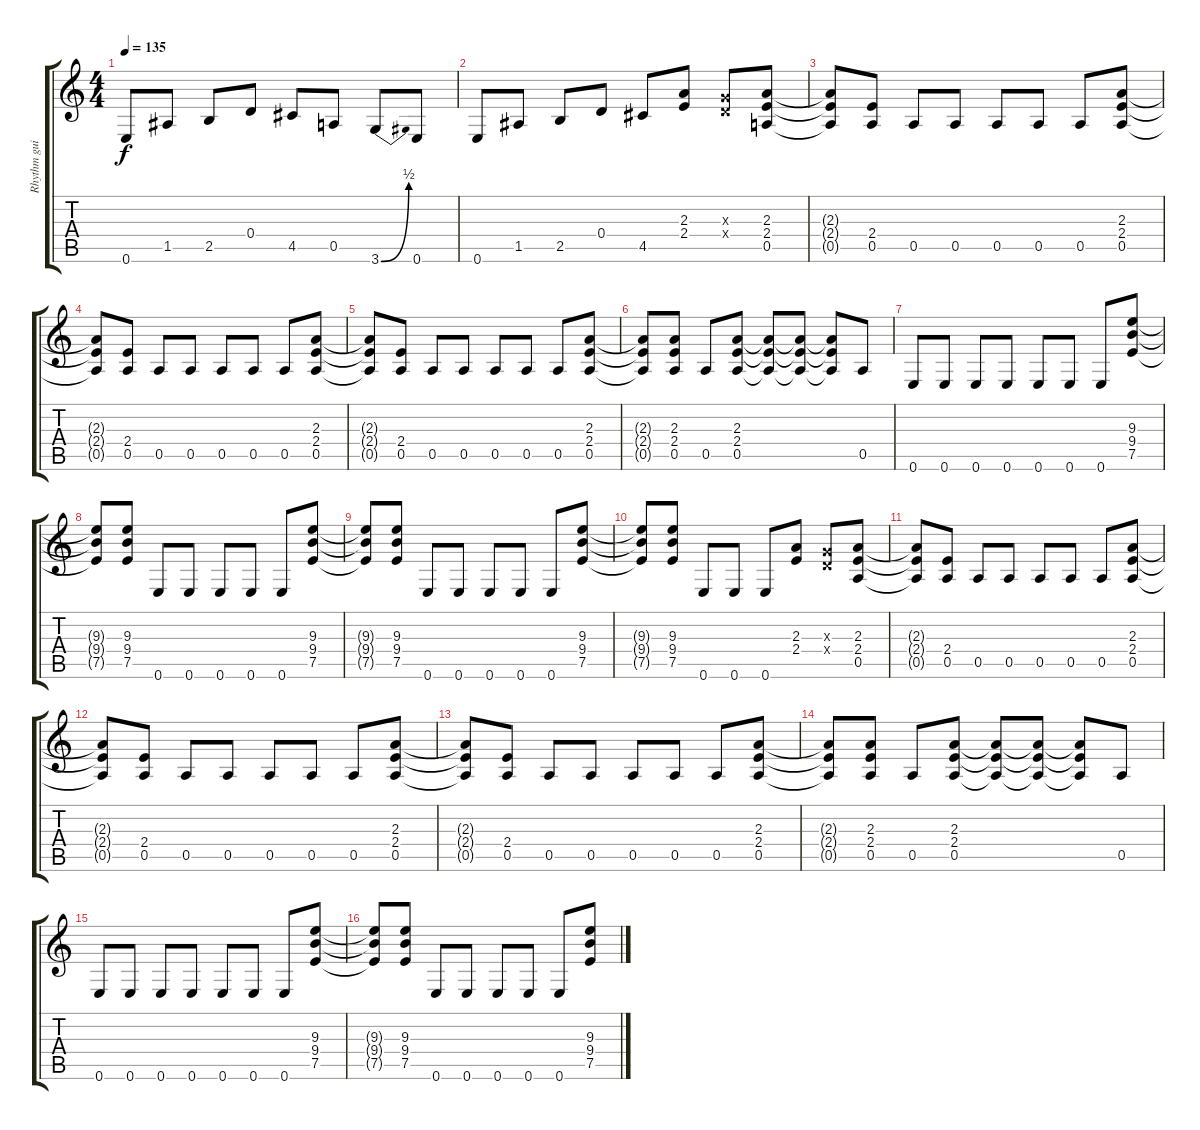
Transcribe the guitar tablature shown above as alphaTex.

\track ("Rhythm guitar 2" "Rhythm gui") {instrument overdrivenguitar}
\staff {score tabs}
\tuning (E4 B3 G3 D3 A2 E2) {hide}
\ts (4 4)
\tempo 135
\clef g2
\ks c
0.6.8{dy f} 1.5.8 2.5.8 0.4.8 4.5.8 0.5.8 3.6{be (bend 0 0 60 2)}.8 0.6.8 |
0.6.8 1.5.8 2.5.8 0.4.8 4.5.8 (2.3 2.4).8 (0.3{x} 0.4{x}).8 (2.3 2.4 0.5).8 |
(2.3{t} 2.4{t} 0.5{t}).8 (2.4 0.5).8 0.5.8 0.5.8 0.5.8 0.5.8 0.5.8 (2.3 2.4 0.5).8 |
(2.3{t} 2.4{t} 0.5{t}).8 (2.4 0.5).8 0.5.8 0.5.8 0.5.8 0.5.8 0.5.8 (2.3 2.4 0.5).8 |
(2.3{t} 2.4{t} 0.5{t}).8 (2.4 0.5).8 0.5.8 0.5.8 0.5.8 0.5.8 0.5.8 (2.3 2.4 0.5).8 |
(2.3{t} 2.4{t} 0.5{t}).8 (2.3 2.4 0.5).8 0.5.8 (2.3 2.4 0.5).8 (2.3{t} 2.4{t} 0.5{t}).8 (2.3{t} 2.4{t} 0.5{t}).8 (2.3{t} 2.4{t} 0.5{t}).8 0.5.8 |
0.6.8 0.6.8 0.6.8 0.6.8 0.6.8 0.6.8 0.6.8 (9.3 9.4 7.5).8 |
(9.3{t} 9.4{t} 7.5{t}).8 (9.3 9.4 7.5).8 0.6.8 0.6.8 0.6.8 0.6.8 0.6.8 (9.3 9.4 7.5).8 |
(9.3{t} 9.4{t} 7.5{t}).8 (9.3 9.4 7.5).8 0.6.8 0.6.8 0.6.8 0.6.8 0.6.8 (9.3 9.4 7.5).8 |
(9.3{t} 9.4{t} 7.5{t}).8 (9.3 9.4 7.5).8 0.6.8 0.6.8 0.6.8 (2.3 2.4).8 (0.3{x} 0.4{x}).8 (2.3 2.4 0.5).8 |
(2.3{t} 2.4{t} 0.5{t}).8 (2.4 0.5).8 0.5.8 0.5.8 0.5.8 0.5.8 0.5.8 (2.3 2.4 0.5).8 |
(2.3{t} 2.4{t} 0.5{t}).8 (2.4 0.5).8 0.5.8 0.5.8 0.5.8 0.5.8 0.5.8 (2.3 2.4 0.5).8 |
(2.3{t} 2.4{t} 0.5{t}).8 (2.4 0.5).8 0.5.8 0.5.8 0.5.8 0.5.8 0.5.8 (2.3 2.4 0.5).8 |
(2.3{t} 2.4{t} 0.5{t}).8 (2.3 2.4 0.5).8 0.5.8 (2.3 2.4 0.5).8 (2.3{t} 2.4{t} 0.5{t}).8 (2.3{t} 2.4{t} 0.5{t}).8 (2.3{t} 2.4{t} 0.5{t}).8 0.5.8 |
0.6.8 0.6.8 0.6.8 0.6.8 0.6.8 0.6.8 0.6.8 (9.3 9.4 7.5).8 |
(9.3{t} 9.4{t} 7.5{t}).8 (9.3 9.4 7.5).8 0.6.8 0.6.8 0.6.8 0.6.8 0.6.8 (9.3 9.4 7.5).8
